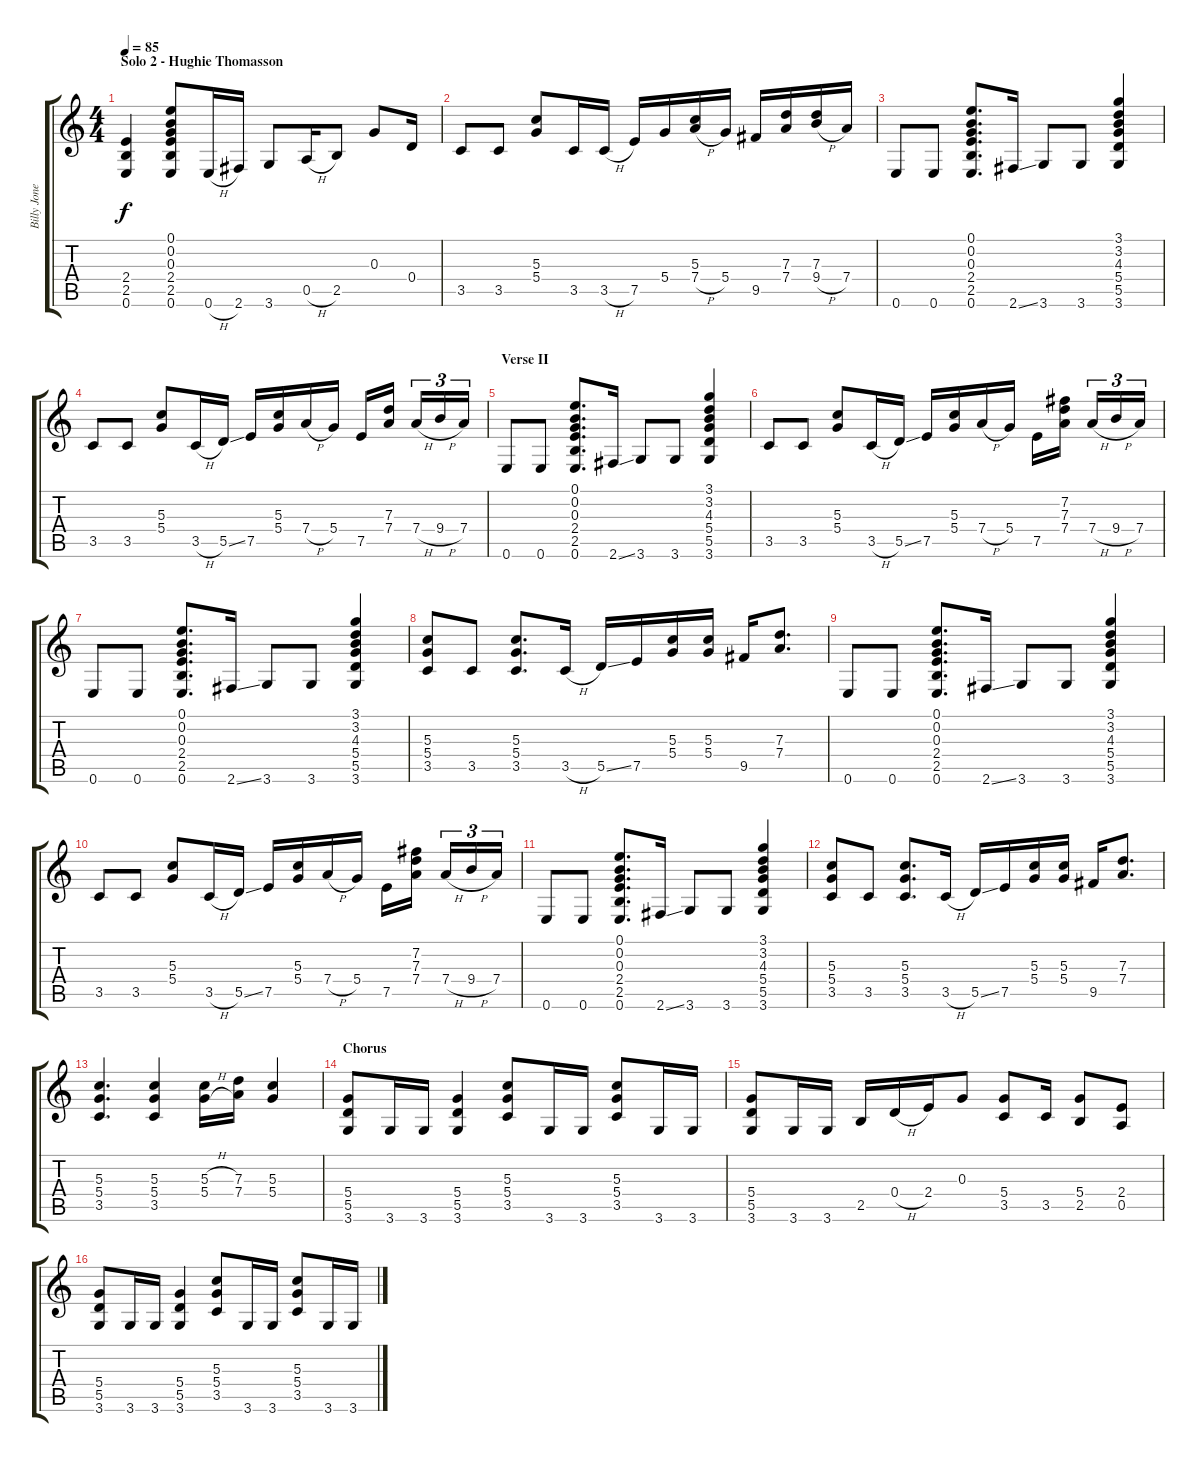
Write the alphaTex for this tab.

\track ("Billy Jones Acoustic Rhythm" "Billy Jone") {instrument acousticguitarsteel}
\staff {score tabs}
\tuning (E4 B3 G3 D3 A2 E2) {hide}
\ts (4 4)
\section ("" "Solo 2 - Hughie Thomasson")
\tempo 85
\clef g2
\ks c
(2.4{t} 2.5{t} 0.6{t}).4{dy f} (0.1 0.2 0.3 2.4 2.5 0.6).8 0.6{h}.16 2.6.16 3.6.8 0.5{h}.16 2.5.8 0.3.8 0.4.16 |
3.5.8 3.5.8 (5.3 5.4).8 3.5.16 3.5{h}.16 7.5.16 5.4.16 (5.3 7.4{h}).16 5.4.16 9.5.16 (7.3 7.4).16 (7.3 9.4{h}).16 7.4.16 |
0.6.8 0.6.8 (0.1 0.2 0.3 2.4 2.5 0.6).8{d} 2.6{ss}.16 3.6.8 3.6.8 (3.1 3.2 4.3 5.4 5.5 3.6).4 |
3.5.8 3.5.8 (5.3 5.4).8 3.5{h}.16 5.5{ss}.16 7.5.16 (5.3 5.4).16 7.4{h}.16 5.4.16 7.5.16 (7.3 7.4).16 7.4{h}.16{tu (3 2)} 9.4{h}.16{tu (3 2)} 7.4.16{tu (3 2)} |
\section ("" "Verse II")
0.6.8 0.6.8 (0.1 0.2 0.3 2.4 2.5 0.6).8{d} 2.6{ss}.16 3.6.8 3.6.8 (3.1 3.2 4.3 5.4 5.5 3.6).4 |
3.5.8 3.5.8 (5.3 5.4).8 3.5{h}.16 5.5{ss}.16 7.5.16 (5.3 5.4).16 7.4{h}.16 5.4.16 7.5.16 (7.2 7.3 7.4).16 7.4{h}.16{tu (3 2)} 9.4{h}.16{tu (3 2)} 7.4.16{tu (3 2)} |
0.6.8 0.6.8 (0.1 0.2 0.3 2.4 2.5 0.6).8{d} 2.6{ss}.16 3.6.8 3.6.8 (3.1 3.2 4.3 5.4 5.5 3.6).4 |
(5.3 5.4 3.5).8 3.5.8 (5.3 5.4 3.5).8{d} 3.5{h}.16 5.5{ss}.16 7.5.16 (5.3 5.4).16 (5.3 5.4).16 9.5.16 (7.3 7.4).8{d} |
0.6.8 0.6.8 (0.1 0.2 0.3 2.4 2.5 0.6).8{d} 2.6{ss}.16 3.6.8 3.6.8 (3.1 3.2 4.3 5.4 5.5 3.6).4 |
3.5.8 3.5.8 (5.3 5.4).8 3.5{h}.16 5.5{ss}.16 7.5.16 (5.3 5.4).16 7.4{h}.16 5.4.16 7.5.16 (7.2 7.3 7.4).16 7.4{h}.16{tu (3 2)} 9.4{h}.16{tu (3 2)} 7.4.16{tu (3 2)} |
0.6.8 0.6.8 (0.1 0.2 0.3 2.4 2.5 0.6).8{d} 2.6{ss}.16 3.6.8 3.6.8 (3.1 3.2 4.3 5.4 5.5 3.6).4 |
(5.3 5.4 3.5).8 3.5.8 (5.3 5.4 3.5).8{d} 3.5{h}.16 5.5{ss}.16 7.5.16 (5.3 5.4).16 (5.3 5.4).16 9.5.16 (7.3 7.4).8{d} |
(5.3 5.4 3.5).4{d} (5.3 5.4 3.5).4 (5.3{h} 5.4{h}).16 (7.3 7.4).16 (5.3 5.4).4 |
\section ("" "Chorus")
(5.4 5.5 3.6).8 3.6.16 3.6.16 (5.4 5.5 3.6).4 (5.3 5.4 3.5).8 3.6.16 3.6.16 (5.3 5.4 3.5).8 3.6.16 3.6.16 |
(5.4 5.5 3.6).8 3.6.16 3.6.16 2.5.16 0.4{h}.16 2.4.16 0.3.8 (5.4 3.5).8 3.5.16 (5.4 2.5).8 (2.4 0.5).8 |
(5.4 5.5 3.6).8 3.6.16 3.6.16 (5.4 5.5 3.6).4 (5.3 5.4 3.5).8 3.6.16 3.6.16 (5.3 5.4 3.5).8 3.6.16 3.6.16
